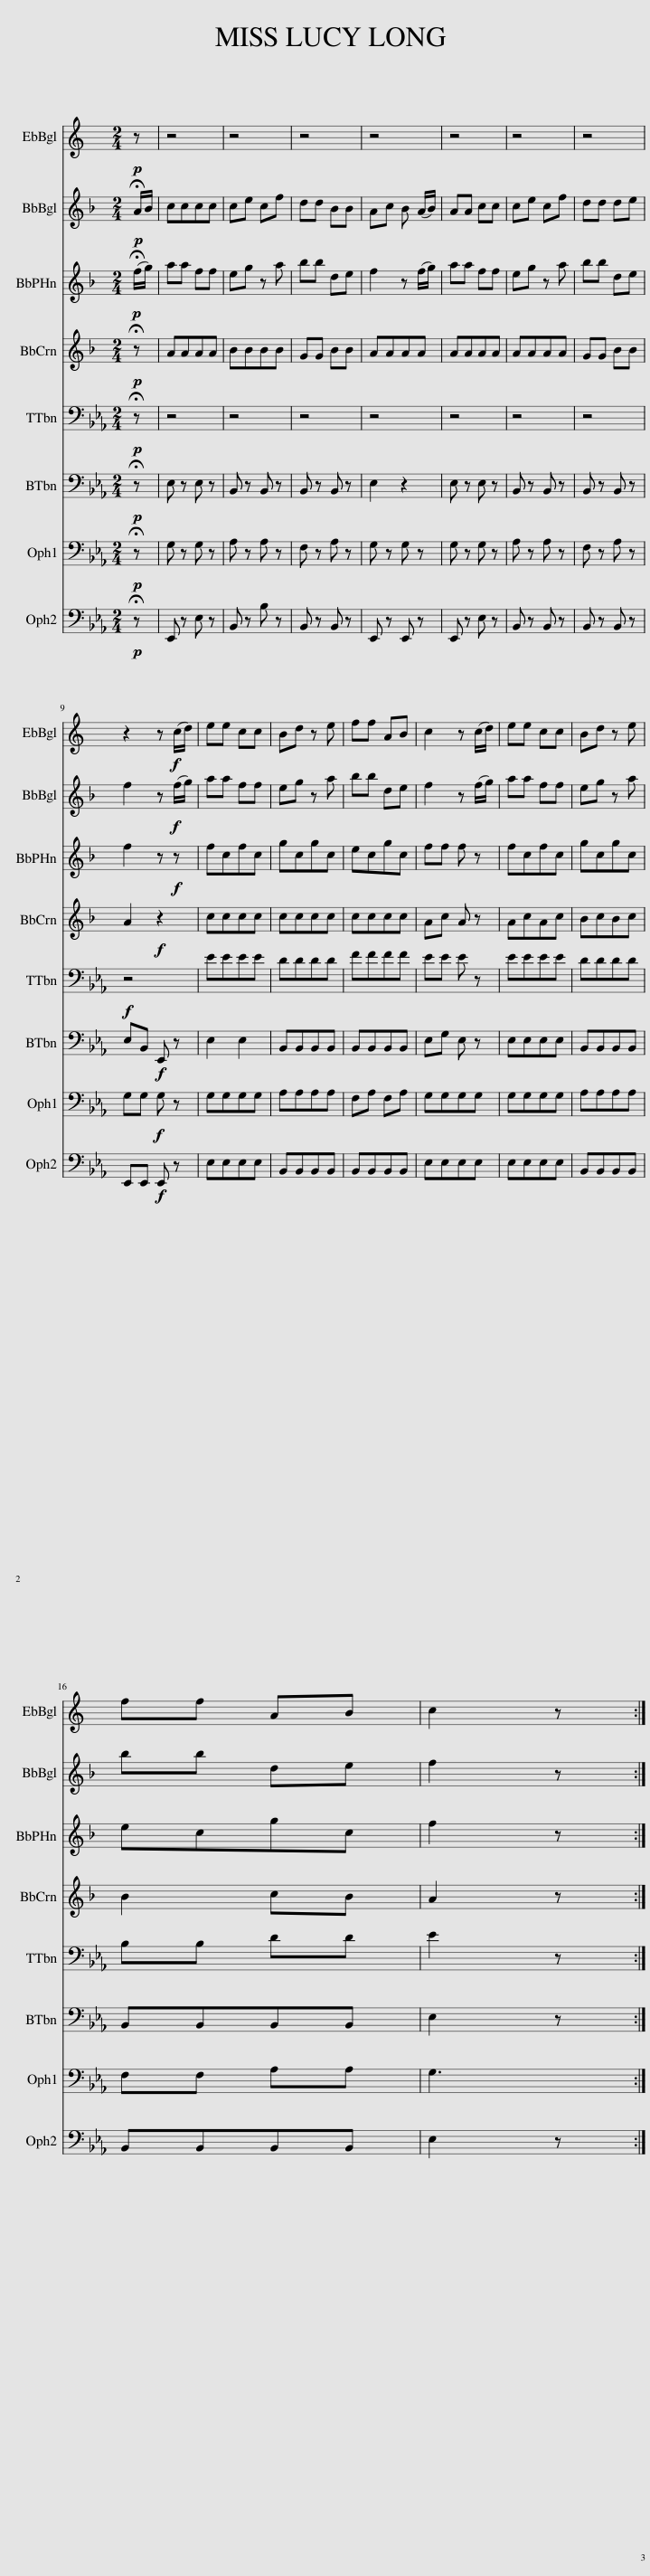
X:1
%%score 1 2 3 4 5 6 7 8
L:1/8
M:2/4
I:linebreak $
K:C
V:1 treble
V:2 treble
V:3 treble
V:4 treble
V:5 bass
V:6 bass
V:7 bass
V:8 bass
V:1
!p! z | z4 | z4 | z4 | z4 | %5
 z4 | z4 | z4 |$ z2 z!f! (c/d/) | ee cc | %10
 Bd z e | ff AB | c2 z (c/d/) | ee cc | Bd z e |$ %15
 ff AB | c2 z :| %17
V:2
[K:F]!p! !fermata!A/B/ | cccc | ce cf | dd BB | Ac B (A/B/) | %5
 AA cc | ce cf | dd de |$ f2 z!f! (f/g/) | aa ff | %10
 eg z a | bb de | f2 z (f/g/) | aa ff | eg z a |$ %15
 bb de | f2 z :| %17
V:3
[K:F]!p! (!fermata!f/g/) | aa ff | eg z a | bb de | f2 z (f/g/) | %5
 aa ff | eg z a | bb de |$ f2 z!f! z | fcfc | %10
 gcgc | ecgc | ff f z | fcfc | gcgc |$ %15
 ecgc | f2 z :| %17
V:4
[K:F]!p! !fermata!z | AAAA | BBBB | GG BB | AAAA | %5
 AAAA | AAAA | GG BB |$ A2!f! z2 | cccc | %10
 cccc | cccc | Ac A z | AcAc | BcBc |$ %15
 B2 cB | A2 z :| %17
V:5
[K:Eb]!p! !fermata!z | z4 | z4 | z4 | z4 | %5
 z4 | z4 | z4 |$!f! z4 | EEEE | %10
 DDDD | FFFF | EE E z | EEEE | DDDD |$ %15
 B,B, DD | E2 z :| %17
V:6
[K:Eb]!p! !fermata!z | E, z E, z | B,, z B,, z | B,, z B,, z | E,2 z2 | %5
 E, z E, z | B,, z B,, z | B,, z B,, z |$ E,B,,!f! E,, z | E,2 E,2 | %10
 B,,B,,B,,B,, | B,,B,,B,,B,, | E,G, E, z | E,E,E,E, | B,,B,,B,,B,, |$ %15
 B,,B,,B,,B,, | E,2 z :| %17
V:7
[K:Eb]!p! !fermata!z | G, z G, z | A, z A, z | F, z A, z | G, z G, z | %5
 G, z G, z | A, z A, z | F, z A, z |$ G,G,!f! G, z | G,G,G,G, | %10
 A,A,A,A, | F,A, F,A, | G,G,G,G, | G,G,G,G, | A,A,A,A, |$ %15
 F,F, A,A, | G,3 :| %17
V:8
[K:Eb]!p! !fermata!z | E,, z E, z | B,, z B, z | B,, z B,, z | E,, z E,, z | %5
 E,, z E, z | B,, z B,, z | B,, z B,, z |$ E,,E,,!f! E,, z | E,E,E,E, | %10
 B,,B,,B,,B,, | B,,B,,B,,B,, | E,E,E,E, | E,E,E,E, | B,,B,,B,,B,, |$ %15
 B,,B,,B,,B,, | E,2 z :| %17
